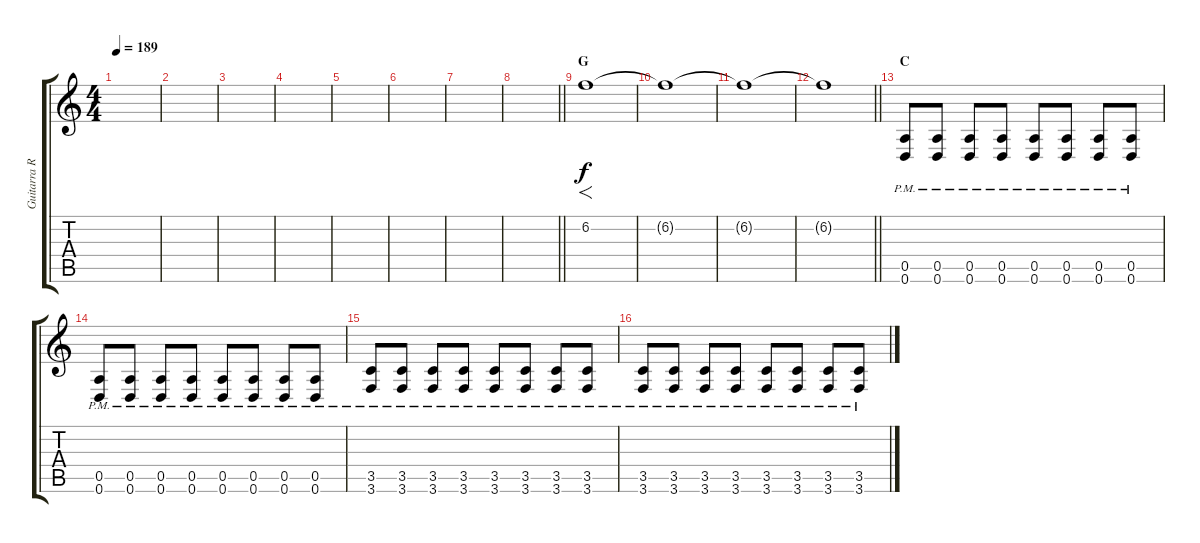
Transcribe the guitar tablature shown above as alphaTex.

\track ("Guitarra R1" "Guitarra R") {instrument overdrivenguitar}
\staff {score tabs}
\tuning (E4 B3 G3 D3 A2 D2) {hide}
\ts (4 4)
\tempo 189
\clef g2
\ks c
|
|
|
|
|
|
|
\barLineRight lightlight
|
\section ("" "G")
6.2.1{f volume 14 instrument overdrivenguitar} |
6.2{t}.1 |
6.2{t}.1 |
\barLineRight lightlight
6.2{t}.1 |
\section ("" "C")
(0.5{pm} 0.6{pm}).8{volume 14} (0.5{pm} 0.6{pm}).8 (0.5{pm} 0.6{pm}).8 (0.5{pm} 0.6{pm}).8 (0.5{pm} 0.6{pm}).8 (0.5{pm} 0.6{pm}).8 (0.5{pm} 0.6{pm}).8 (0.5{pm} 0.6{pm}).8 |
(0.5{pm} 0.6{pm}).8 (0.5{pm} 0.6{pm}).8 (0.5{pm} 0.6{pm}).8 (0.5{pm} 0.6{pm}).8 (0.5{pm} 0.6{pm}).8 (0.5{pm} 0.6{pm}).8 (0.5{pm} 0.6{pm}).8 (0.5{pm} 0.6{pm}).8 |
(3.5{pm} 3.6{pm}).8 (3.5{pm} 3.6{pm}).8 (3.5{pm} 3.6{pm}).8 (3.5{pm} 3.6{pm}).8 (3.5{pm} 3.6{pm}).8 (3.5{pm} 3.6{pm}).8 (3.5{pm} 3.6{pm}).8 (3.5{pm} 3.6{pm}).8 |
(3.5{pm} 3.6{pm}).8 (3.5{pm} 3.6{pm}).8 (3.5{pm} 3.6{pm}).8 (3.5{pm} 3.6{pm}).8 (3.5{pm} 3.6{pm}).8 (3.5{pm} 3.6{pm}).8 (3.5{pm} 3.6{pm}).8 (3.5{pm} 3.6{pm}).8
